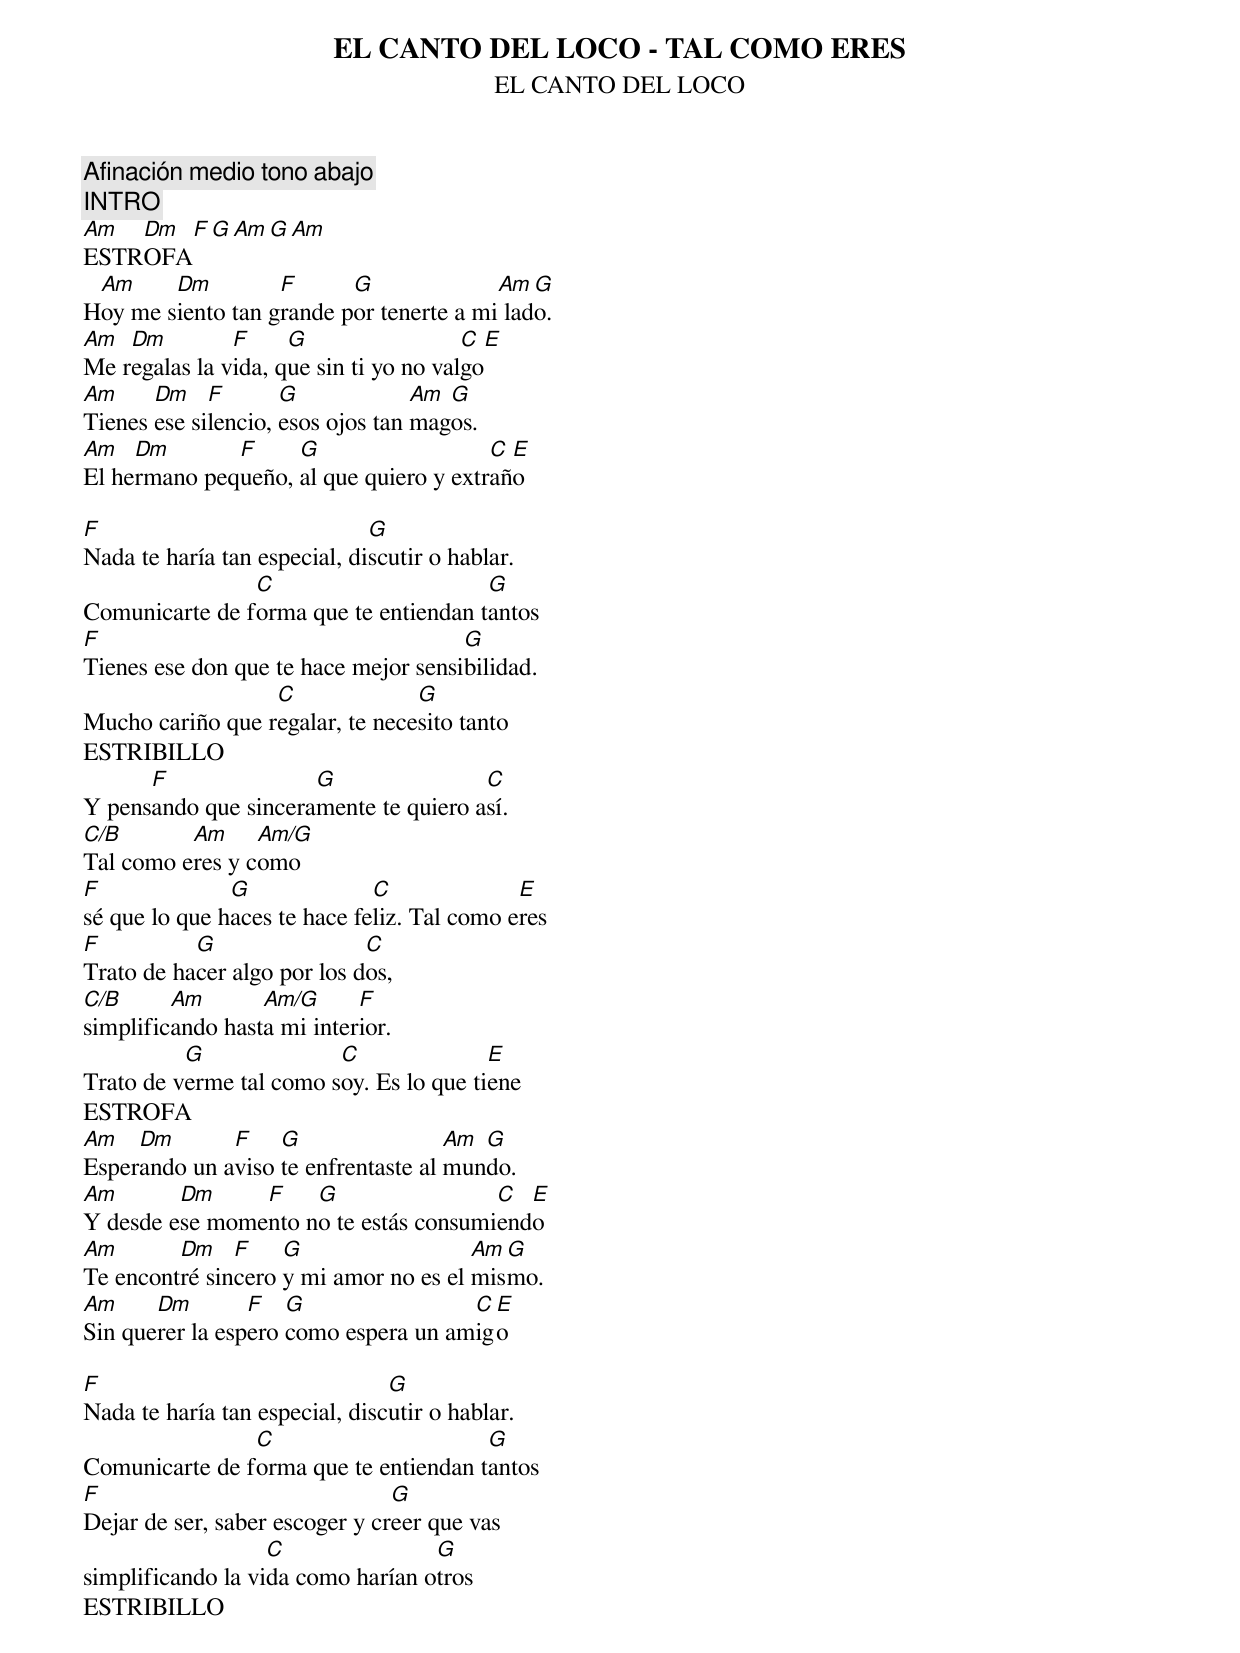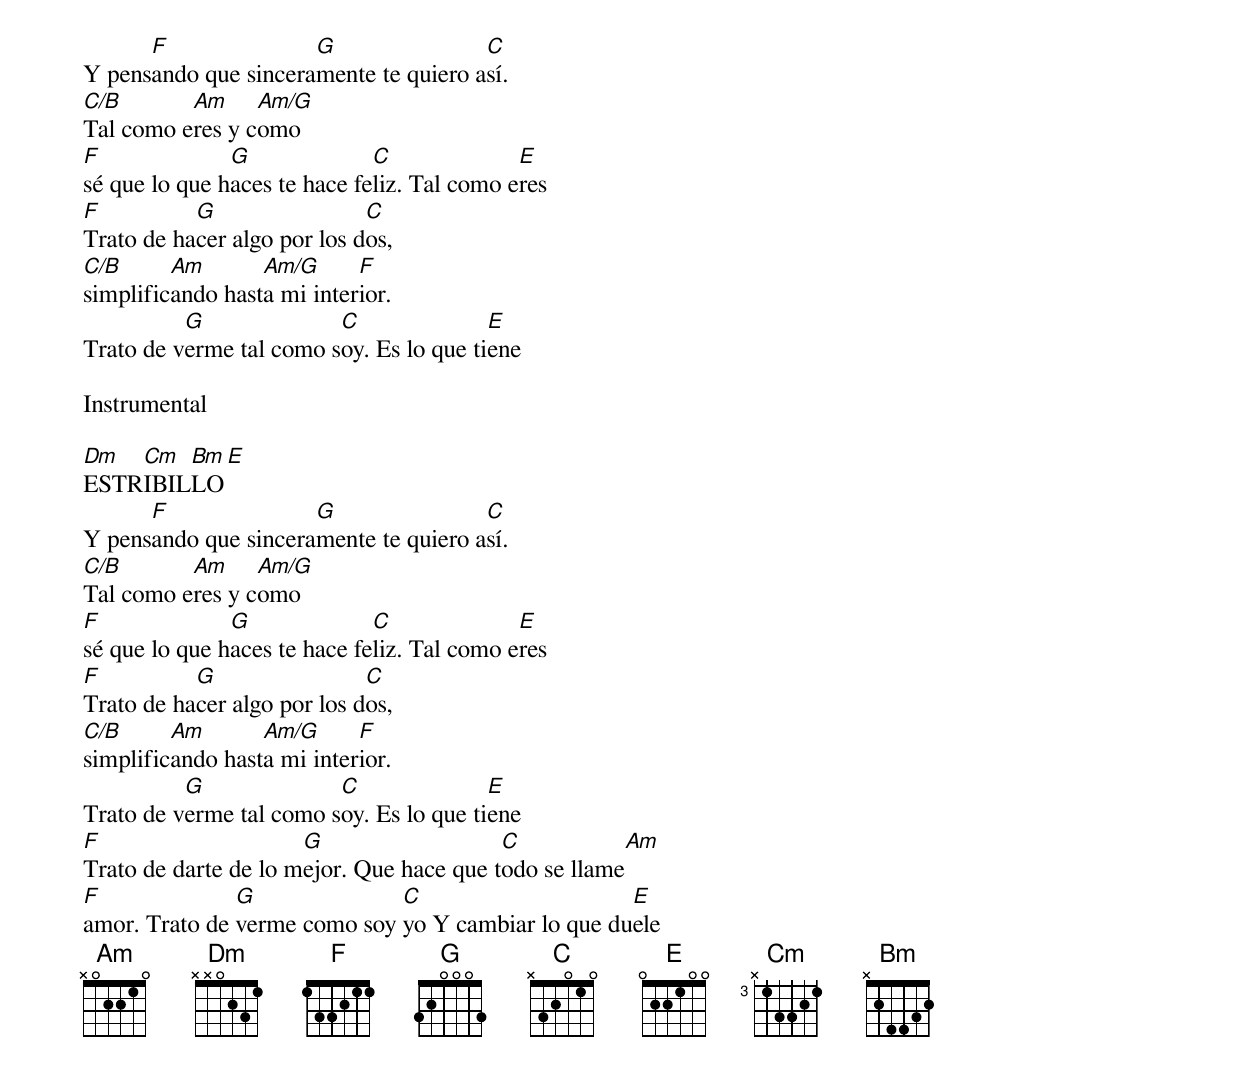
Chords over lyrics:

EL CANTO DEL LOCO - TAL COMO ERES
EL CANTO DEL LOCO
Afinación medio tono abajo
INTRO
Am  Dm  F   G  Am  G  Am
ESTROFA
 Am     Dm         F      G              Am  G
Hoy me siento tan grande por tenerte a mi lado.
Am  Dm         F     G                  C  E
Me regalas la vida, que sin ti yo no valgo
Am     Dm    F       G             Am G
Tienes ese silencio, esos ojos tan magos.
Am   Dm       F     G                   C E
El hermano pequeño, al que quiero y extraño

F                             G
Nada te haría tan especial, discutir o hablar.
                C                      G
Comunicarte de forma que te entiendan tantos
F                                     G
Tienes ese don que te hace mejor sensibilidad.
                  C              G
Mucho cariño que regalar, te necesito tanto
ESTRIBILLO
      F               G                C
Y pensando que sinceramente te quiero así.
C/B       Am     Am/G
Tal como eres y como
F              G              C              E
sé que lo que haces te hace feliz. Tal como eres
F          G                 C
Trato de hacer algo por los dos,
C/B      Am       Am/G      F
simplificando hasta mi interior.
          G              C               E
Trato de verme tal como soy. Es lo que tiene
ESTROFA
Am   Dm       F    G                 Am G
Esperando un aviso te enfrentaste al mundo.
Am       Dm     F    G                 C  E
Y desde ese momento no te estás consumiendo
Am       Dm    F    G                  Am G
Te encontré sincero y mi amor no es el mismo.
Am     Dm        F   G                C E
Sin querer la espero como espera un amigo

F                               G
Nada te haría tan especial, discutir o hablar.
                C                      G
Comunicarte de forma que te entiendan tantos
F                               G
Dejar de ser, saber escoger y creer que vas
                   C               G
simplificando la vida como harían otros
ESTRIBILLO
      F               G                C
Y pensando que sinceramente te quiero así.
C/B       Am     Am/G
Tal como eres y como
F              G              C              E
sé que lo que haces te hace feliz. Tal como eres
F          G                 C
Trato de hacer algo por los dos,
C/B      Am       Am/G      F
simplificando hasta mi interior.
          G              C               E
Trato de verme tal como soy. Es lo que tiene

Instrumental

Dm  Cm  Bm  E
ESTRIBILLO
      F               G                C
Y pensando que sinceramente te quiero así.
C/B       Am     Am/G
Tal como eres y como
F              G              C              E
sé que lo que haces te hace feliz. Tal como eres
F          G                 C
Trato de hacer algo por los dos,
C/B      Am       Am/G      F
simplificando hasta mi interior.
          G              C               E
Trato de verme tal como soy. Es lo que tiene
F                     G                   C             Am
Trato de darte de lo mejor. Que hace que todo se llame
F              G              C                     E
amor. Trato de verme como soy yo Y cambiar lo que duele
